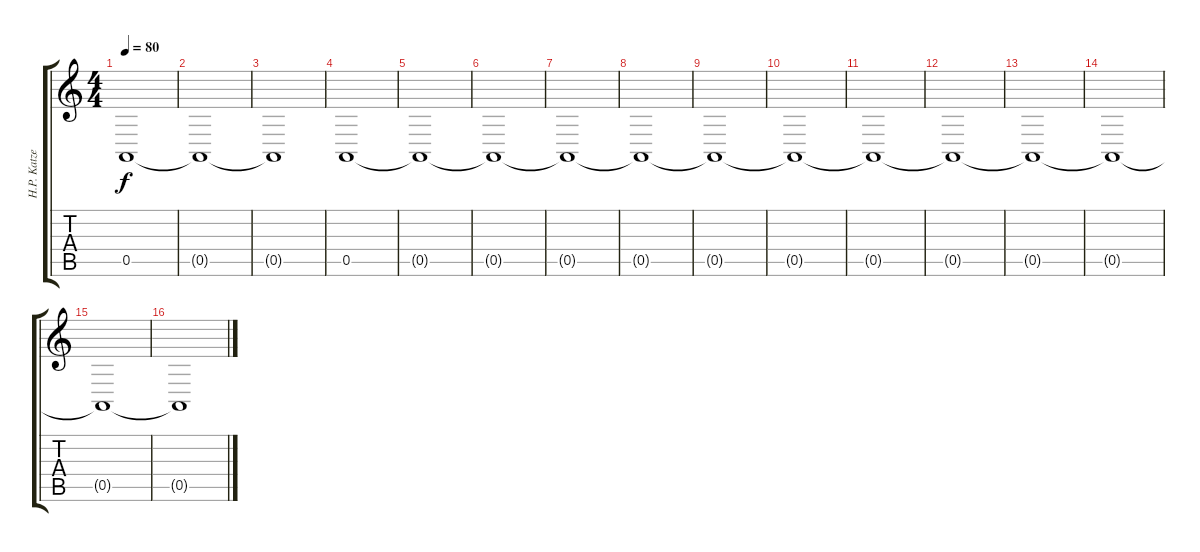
\track ("H.P. Katzenburg" "H.P. Katze") {instrument synthstrings1}
\staff {score tabs}
\tuning (E4 B3 G3 D3 A2 E2) {hide}
\ts (4 4)
\tempo 80
\clef g2
\ks c
0.5{t}.1{dy f} |
0.5{t}.1 |
0.5{t}.1 |
0.5.1 |
0.5{t}.1 |
0.5{t}.1 |
0.5{t}.1 |
0.5{t}.1 |
0.5{t}.1 |
0.5{t}.1 |
0.5{t}.1 |
0.5{t}.1 |
0.5{t}.1 |
0.5{t}.1 |
0.5{t}.1 |
0.5{t}.1
